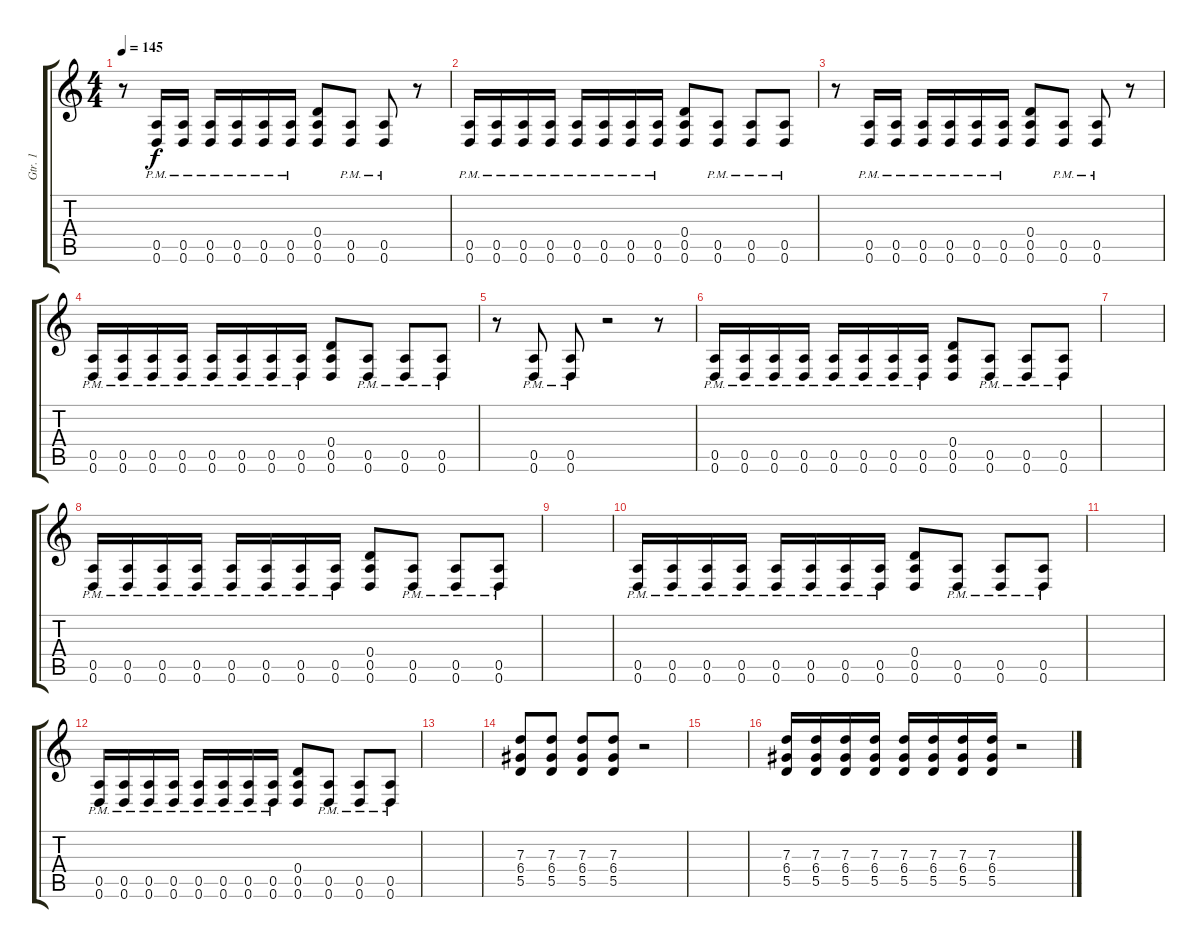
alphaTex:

\track ("Gtr. 1" "Gtr. 1") {instrument distortionguitar}
\staff {score tabs}
\tuning (E4 B3 G3 D3 A2 D2) {hide}
\ts (4 4)
\tempo 145
\clef g2
\ks c
r.8{dy f} (0.5{pm} 0.6{pm}).16 (0.5{pm} 0.6{pm}).16 (0.5{pm} 0.6{pm}).16 (0.5{pm} 0.6{pm}).16 (0.5{pm} 0.6{pm}).16 (0.5{pm} 0.6{pm}).16 (0.4 0.5 0.6).8 (0.5{pm} 0.6{pm}).8 (0.5{pm} 0.6{pm}).8 r.8 |
(0.5{pm} 0.6{pm}).16 (0.5{pm} 0.6{pm}).16 (0.5{pm} 0.6{pm}).16 (0.5{pm} 0.6{pm}).16 (0.5{pm} 0.6{pm}).16 (0.5{pm} 0.6{pm}).16 (0.5{pm} 0.6{pm}).16 (0.5{pm} 0.6{pm}).16 (0.4 0.5 0.6).8 (0.5{pm} 0.6{pm}).8 (0.5{pm} 0.6{pm}).8 (0.5{pm} 0.6{pm}).8 |
r.8 (0.5{pm} 0.6{pm}).16 (0.5{pm} 0.6{pm}).16 (0.5{pm} 0.6{pm}).16 (0.5{pm} 0.6{pm}).16 (0.5{pm} 0.6{pm}).16 (0.5{pm} 0.6{pm}).16 (0.4 0.5 0.6).8 (0.5{pm} 0.6{pm}).8 (0.5{pm} 0.6{pm}).8 r.8 |
(0.5{pm} 0.6{pm}).16 (0.5{pm} 0.6{pm}).16 (0.5{pm} 0.6{pm}).16 (0.5{pm} 0.6{pm}).16 (0.5{pm} 0.6{pm}).16 (0.5{pm} 0.6{pm}).16 (0.5{pm} 0.6{pm}).16 (0.5{pm} 0.6{pm}).16 (0.4 0.5 0.6).8 (0.5{pm} 0.6{pm}).8 (0.5{pm} 0.6{pm}).8 (0.5{pm} 0.6{pm}).8 |
r.8 (0.5{pm} 0.6{pm}).8 (0.5{pm} 0.6{pm}).8 r.2 r.8 |
(0.5{pm} 0.6{pm}).16 (0.5{pm} 0.6{pm}).16 (0.5{pm} 0.6{pm}).16 (0.5{pm} 0.6{pm}).16 (0.5{pm} 0.6{pm}).16 (0.5{pm} 0.6{pm}).16 (0.5{pm} 0.6{pm}).16 (0.5{pm} 0.6{pm}).16 (0.4 0.5 0.6).8 (0.5{pm} 0.6{pm}).8 (0.5{pm} 0.6{pm}).8 (0.5{pm} 0.6{pm}).8 |
|
(0.5{pm} 0.6{pm}).16 (0.5{pm} 0.6{pm}).16 (0.5{pm} 0.6{pm}).16 (0.5{pm} 0.6{pm}).16 (0.5{pm} 0.6{pm}).16 (0.5{pm} 0.6{pm}).16 (0.5{pm} 0.6{pm}).16 (0.5{pm} 0.6{pm}).16 (0.4 0.5 0.6).8 (0.5{pm} 0.6{pm}).8 (0.5{pm} 0.6{pm}).8 (0.5{pm} 0.6{pm}).8 |
|
(0.5{pm} 0.6{pm}).16 (0.5{pm} 0.6{pm}).16 (0.5{pm} 0.6{pm}).16 (0.5{pm} 0.6{pm}).16 (0.5{pm} 0.6{pm}).16 (0.5{pm} 0.6{pm}).16 (0.5{pm} 0.6{pm}).16 (0.5{pm} 0.6{pm}).16 (0.4 0.5 0.6).8 (0.5{pm} 0.6{pm}).8 (0.5{pm} 0.6{pm}).8 (0.5{pm} 0.6{pm}).8 |
|
(0.5{pm} 0.6{pm}).16 (0.5{pm} 0.6{pm}).16 (0.5{pm} 0.6{pm}).16 (0.5{pm} 0.6{pm}).16 (0.5{pm} 0.6{pm}).16 (0.5{pm} 0.6{pm}).16 (0.5{pm} 0.6{pm}).16 (0.5{pm} 0.6{pm}).16 (0.4 0.5 0.6).8 (0.5{pm} 0.6{pm}).8 (0.5{pm} 0.6{pm}).8 (0.5{pm} 0.6{pm}).8 |
|
(7.3 6.4 5.5).8 (7.3 6.4 5.5).8 (7.3 6.4 5.5).8 (7.3 6.4 5.5).8 r.2 |
|
(7.3 6.4 5.5).16 (7.3 6.4 5.5).16 (7.3 6.4 5.5).16 (7.3 6.4 5.5).16 (7.3 6.4 5.5).16 (7.3 6.4 5.5).16 (7.3 6.4 5.5).16 (7.3 6.4 5.5).16 r.2
